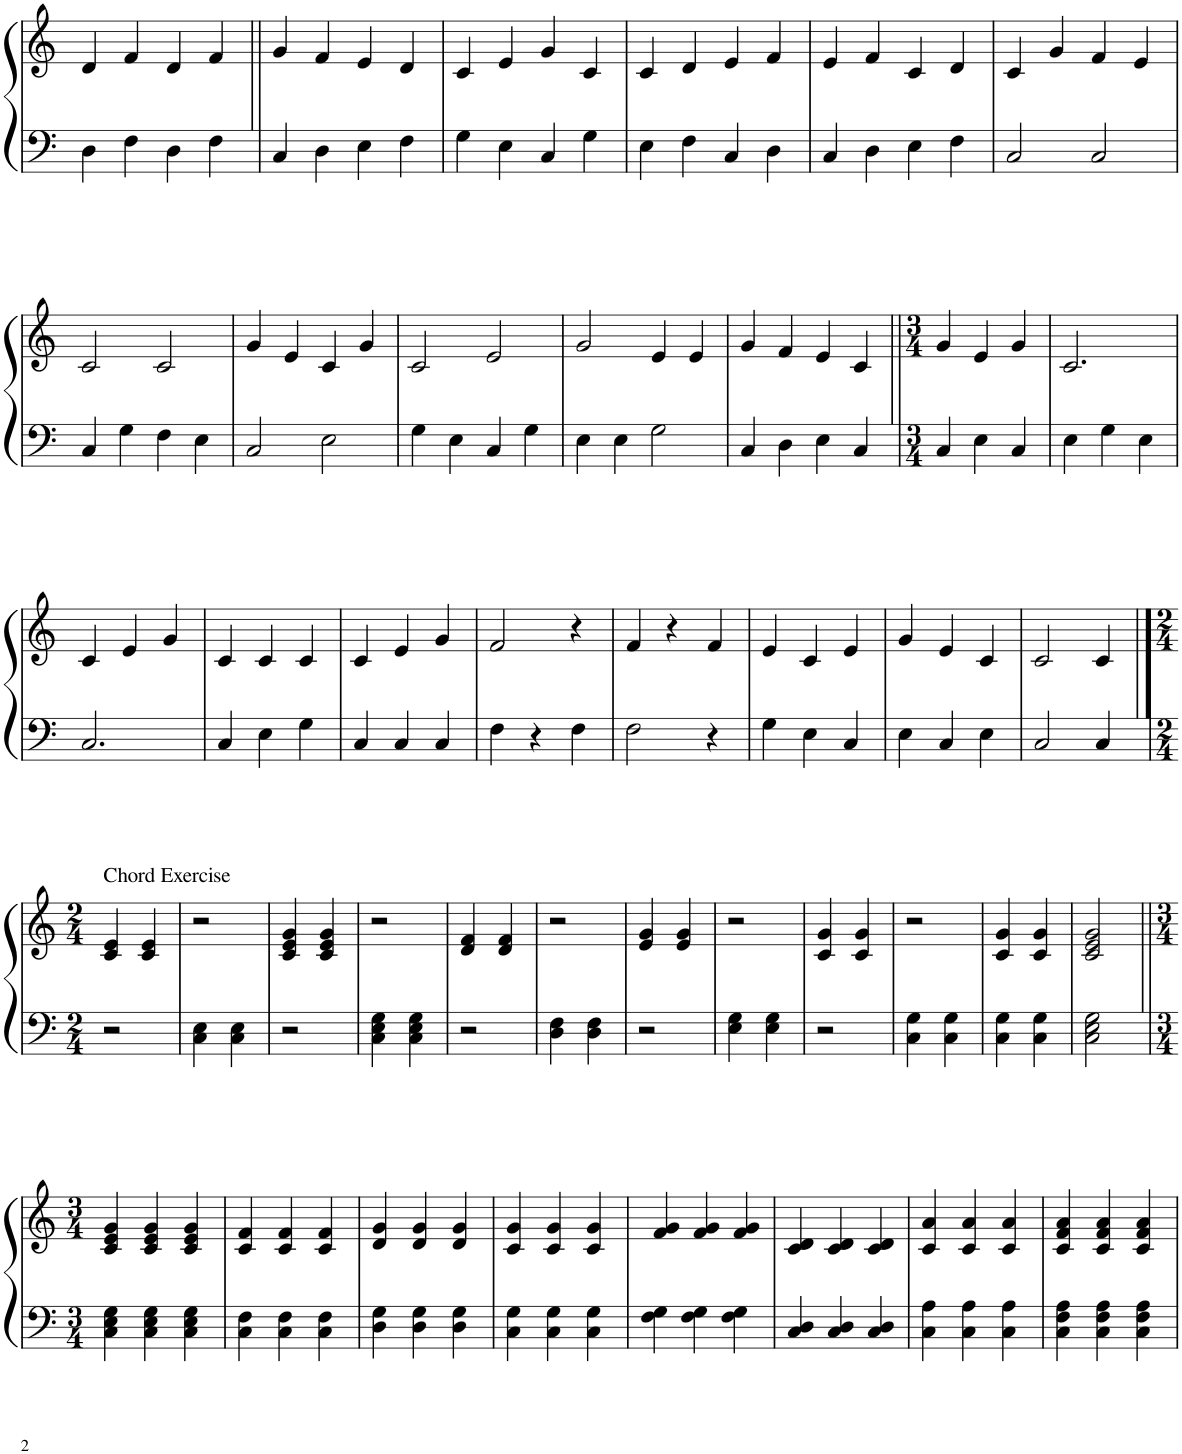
**kern	**kern
*part1	*part1
*staff2	*staff1
*I"Piano	*
*I'Pno	*
!!LO:PB:g=z
*clefF4	*clefG2
*k[]	*k[]
*M4/4	*M4/4
=47	=47
4D\	4d/
4F\	4f/
4D\	4d/
4F\	4f/
=48||	=48||
4C/	4g/
4D\	4f/
4E\	4e/
4F\	4d/
=49	=49
4G\	4c/
4E\	4e/
4C/	4g/
4G\	4c/
=50	=50
4E\	4c/
4F\	4d/
4C/	4e/
4D\	4f/
=51	=51
4C/	4e/
4D\	4f/
4E\	4c/
4F\	4d/
=52	=52
2C/	4c/
.	4g/
2C/	4f/
.	4e/
!!LO:LB:g=z
=53	=53
4C/	2c/
4G\	.
4F\	2c/
4E\	.
=54	=54
2C/	4g/
.	4e/
2E\	4c/
.	4g/
=55	=55
4G\	2c/
4E\	.
4C/	2e/
4G\	.
=56	=56
4E\	2g/
4E\	.
2G\	4e/
.	4e/
=57	=57
4C/	4g/
4D\	4f/
4E\	4e/
4C/	4c/
=58||	=58||
*M3/4	*M3/4
4C/	4g/
4E\	4e/
4C/	4g/
=59	=59
4E\	2.c/
4G\	.
4E\	.
!!LO:LB:g=z
=60	=60
2.C/	4c/
.	4e/
.	4g/
=61	=61
4C/	4c/
4E\	4c/
4G\	4c/
=62	=62
4C/	4c/
4C/	4e/
4C/	4g/
=63	=63
4F\	2f/
4r	.
4F\	4r
=64	=64
2F\	4f/
.	4r
4r	4f/
=65	=65
4G\	4e/
4E\	4c/
4C/	4e/
=66	=66
4E\	4g/
4C/	4e/
4E\	4c/
=67	=67
2C/	2c/
4C/	4c/
!!LO:LB:g=z
==68	==68
*M2/4	*M2/4
!	!LO:TX:a:t=Chord Exercise
2r	4c/ 4e/
.	4c/ 4e/
=69	=69
4C\ 4E\	2r
4C\ 4E\	.
=70	=70
2r	4c/ 4e/ 4g/
.	4c/ 4e/ 4g/
=71	=71
4C\ 4E\ 4G\	2r
4C\ 4E\ 4G\	.
=72	=72
2r	4d/ 4f/
.	4d/ 4f/
=73	=73
4D\ 4F\	2r
4D\ 4F\	.
=74	=74
2r	4e/ 4g/
.	4e/ 4g/
=75	=75
4E\ 4G\	2r
4E\ 4G\	.
=76	=76
2r	4c/ 4g/
.	4c/ 4g/
=77	=77
4C\ 4G\	2r
4C\ 4G\	.
=78	=78
4C\ 4G\	4c/ 4g/
4C\ 4G\	4c/ 4g/
=79	=79
2C\ 2E\ 2G\	2c/ 2e/ 2g/
!!LO:LB:g=z
=80||	=80||
*M3/4	*M3/4
4C\ 4E\ 4G\	4c/ 4e/ 4g/
4C\ 4E\ 4G\	4c/ 4e/ 4g/
4C\ 4E\ 4G\	4c/ 4e/ 4g/
=81	=81
4C\ 4F\	4c/ 4f/
4C\ 4F\	4c/ 4f/
4C\ 4F\	4c/ 4f/
=82	=82
4D\ 4G\	4d/ 4g/
4D\ 4G\	4d/ 4g/
4D\ 4G\	4d/ 4g/
=83	=83
4C\ 4G\	4c/ 4g/
4C\ 4G\	4c/ 4g/
4C\ 4G\	4c/ 4g/
=84	=84
4F\ 4G\	4f/ 4g/
4F\ 4G\	4f/ 4g/
4F\ 4G\	4f/ 4g/
=85	=85
4C/ 4D/	4c/ 4d/
4C/ 4D/	4c/ 4d/
4C/ 4D/	4c/ 4d/
=86	=86
4C\ 4A\	4c/ 4a/
4C\ 4A\	4c/ 4a/
4C\ 4A\	4c/ 4a/
=87	=87
4C\ 4F\ 4A\	4c/ 4f/ 4a/
4C\ 4F\ 4A\	4c/ 4f/ 4a/
4C\ 4F\ 4A\	4c/ 4f/ 4a/
=	=
*-	*-
